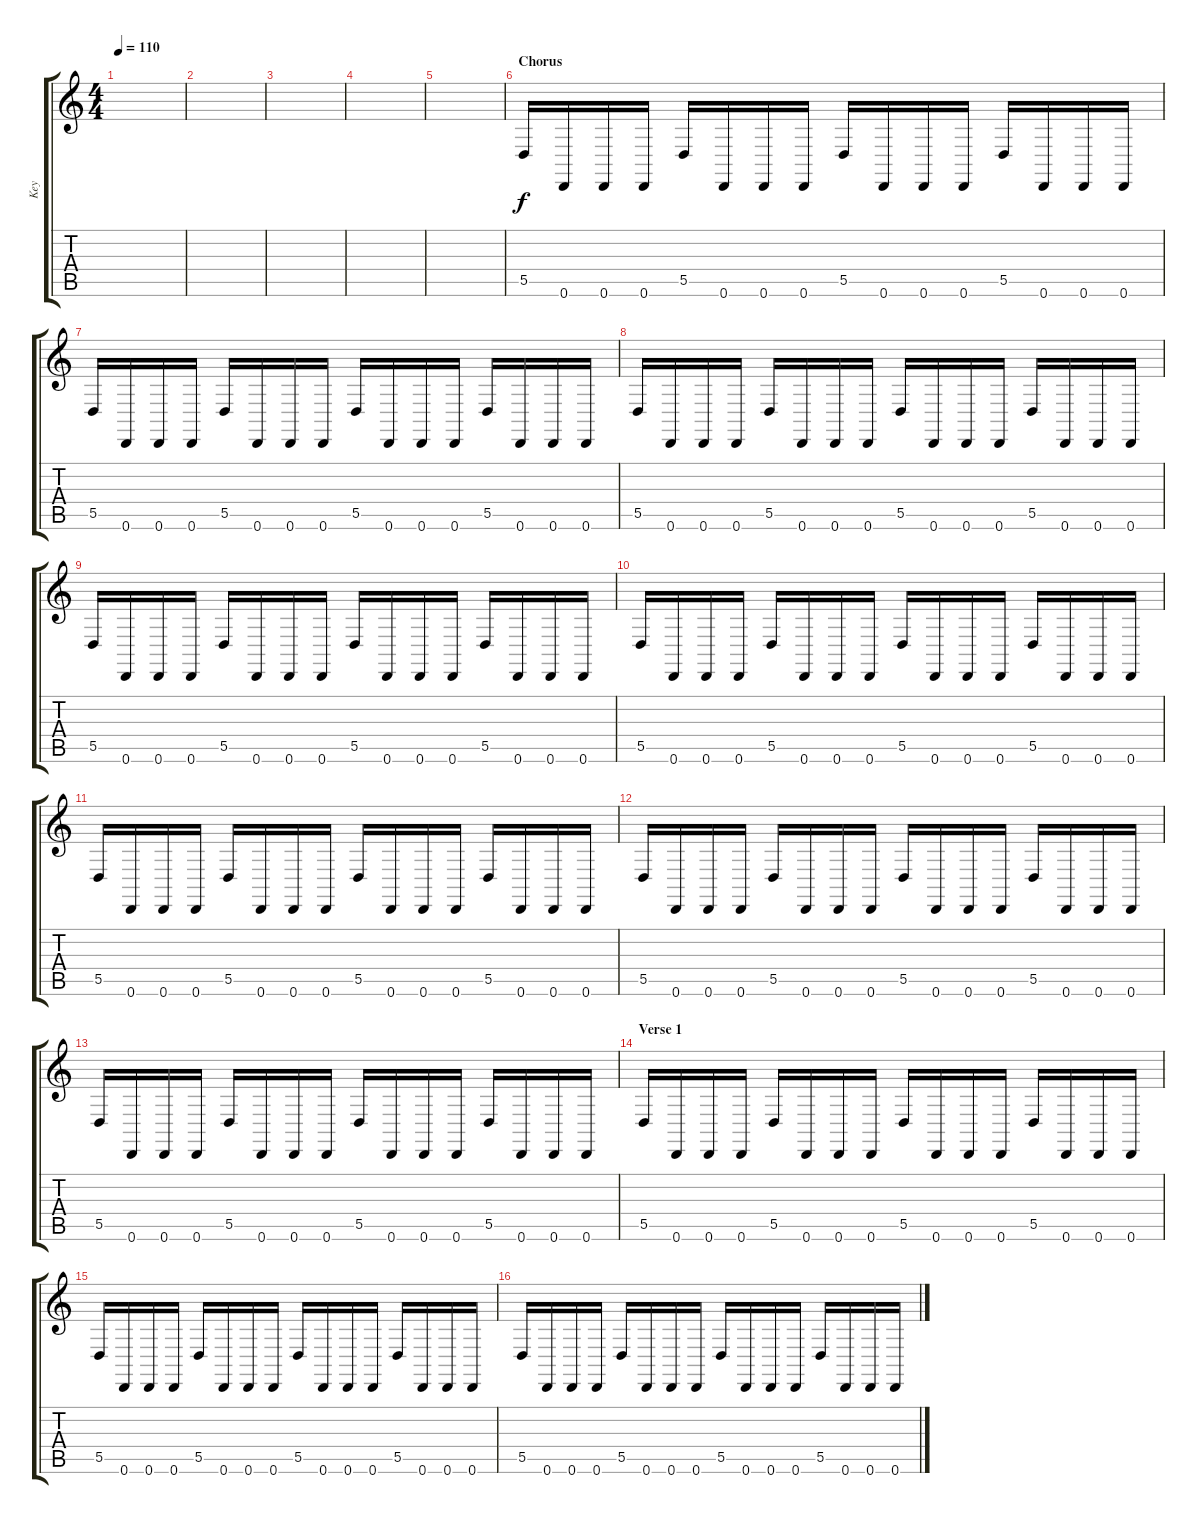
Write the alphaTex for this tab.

\track ("Key" "Key") {instrument lead2sawtooth}
\staff {score tabs}
\tuning (E4 B3 G3 D3 A2 D2) {hide}
\ts (4 4)
\tempo 110
\clef g2
\ks c
|
|
|
|
|
\section ("" "Chorus")
5.5.16 0.6.16 0.6.16 0.6.16 5.5.16 0.6.16 0.6.16 0.6.16 5.5.16 0.6.16 0.6.16 0.6.16 5.5.16 0.6.16 0.6.16 0.6.16 |
5.5.16 0.6.16 0.6.16 0.6.16 5.5.16 0.6.16 0.6.16 0.6.16 5.5.16 0.6.16 0.6.16 0.6.16 5.5.16 0.6.16 0.6.16 0.6.16 |
5.5.16 0.6.16 0.6.16 0.6.16 5.5.16 0.6.16 0.6.16 0.6.16 5.5.16 0.6.16 0.6.16 0.6.16 5.5.16 0.6.16 0.6.16 0.6.16 |
5.5.16 0.6.16 0.6.16 0.6.16 5.5.16 0.6.16 0.6.16 0.6.16 5.5.16 0.6.16 0.6.16 0.6.16 5.5.16 0.6.16 0.6.16 0.6.16 |
5.5.16 0.6.16 0.6.16 0.6.16 5.5.16 0.6.16 0.6.16 0.6.16 5.5.16 0.6.16 0.6.16 0.6.16 5.5.16 0.6.16 0.6.16 0.6.16 |
5.5.16 0.6.16 0.6.16 0.6.16 5.5.16 0.6.16 0.6.16 0.6.16 5.5.16 0.6.16 0.6.16 0.6.16 5.5.16 0.6.16 0.6.16 0.6.16 |
5.5.16 0.6.16 0.6.16 0.6.16 5.5.16 0.6.16 0.6.16 0.6.16 5.5.16 0.6.16 0.6.16 0.6.16 5.5.16 0.6.16 0.6.16 0.6.16 |
5.5.16 0.6.16 0.6.16 0.6.16 5.5.16 0.6.16 0.6.16 0.6.16 5.5.16 0.6.16 0.6.16 0.6.16 5.5.16 0.6.16 0.6.16 0.6.16 |
\section ("" "Verse 1")
5.5.16 0.6.16 0.6.16 0.6.16 5.5.16 0.6.16 0.6.16 0.6.16 5.5.16 0.6.16 0.6.16 0.6.16 5.5.16 0.6.16 0.6.16 0.6.16 |
5.5.16 0.6.16 0.6.16 0.6.16 5.5.16 0.6.16 0.6.16 0.6.16 5.5.16 0.6.16 0.6.16 0.6.16 5.5.16 0.6.16 0.6.16 0.6.16 |
5.5.16 0.6.16 0.6.16 0.6.16 5.5.16 0.6.16 0.6.16 0.6.16 5.5.16 0.6.16 0.6.16 0.6.16 5.5.16 0.6.16 0.6.16 0.6.16
